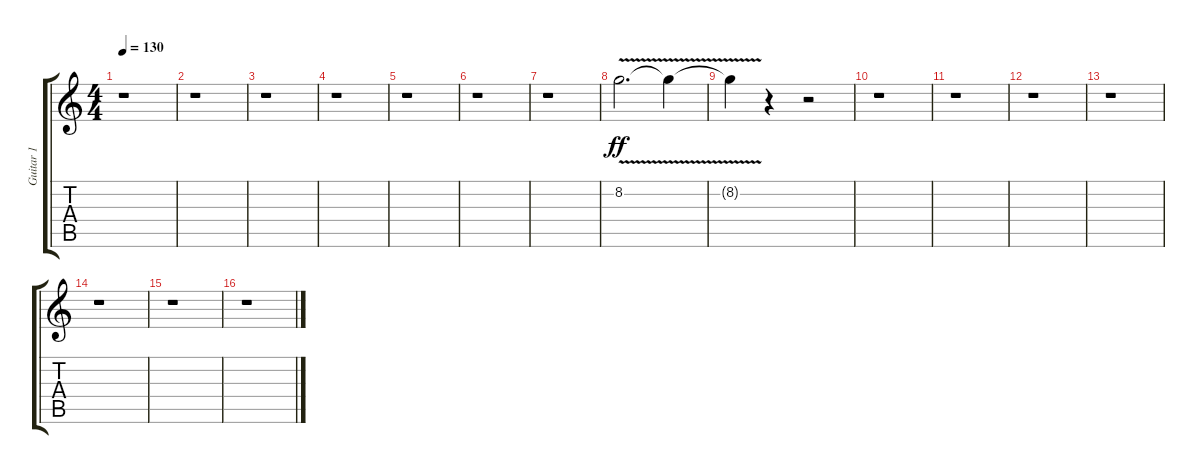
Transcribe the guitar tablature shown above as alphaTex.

\track ("Guitar 1" "Guitar 1") {instrument distortionguitar}
\staff {score tabs}
\tuning (E4 B3 G3 D4 A3 E3) {hide}
\ts (4 4)
\tempo 130
\clef g2
\ks c
r.1{dy fff} |
r.1 |
r.1 |
r.1 |
r.1 |
r.1 |
r.1 |
8.2{v}.2{d dy ff} 8.2{v t}.4 |
8.2{v t}.4 r.4 r.2 |
r.1 |
r.1 |
r.1 |
r.1 |
r.1 |
r.1 |
r.1
